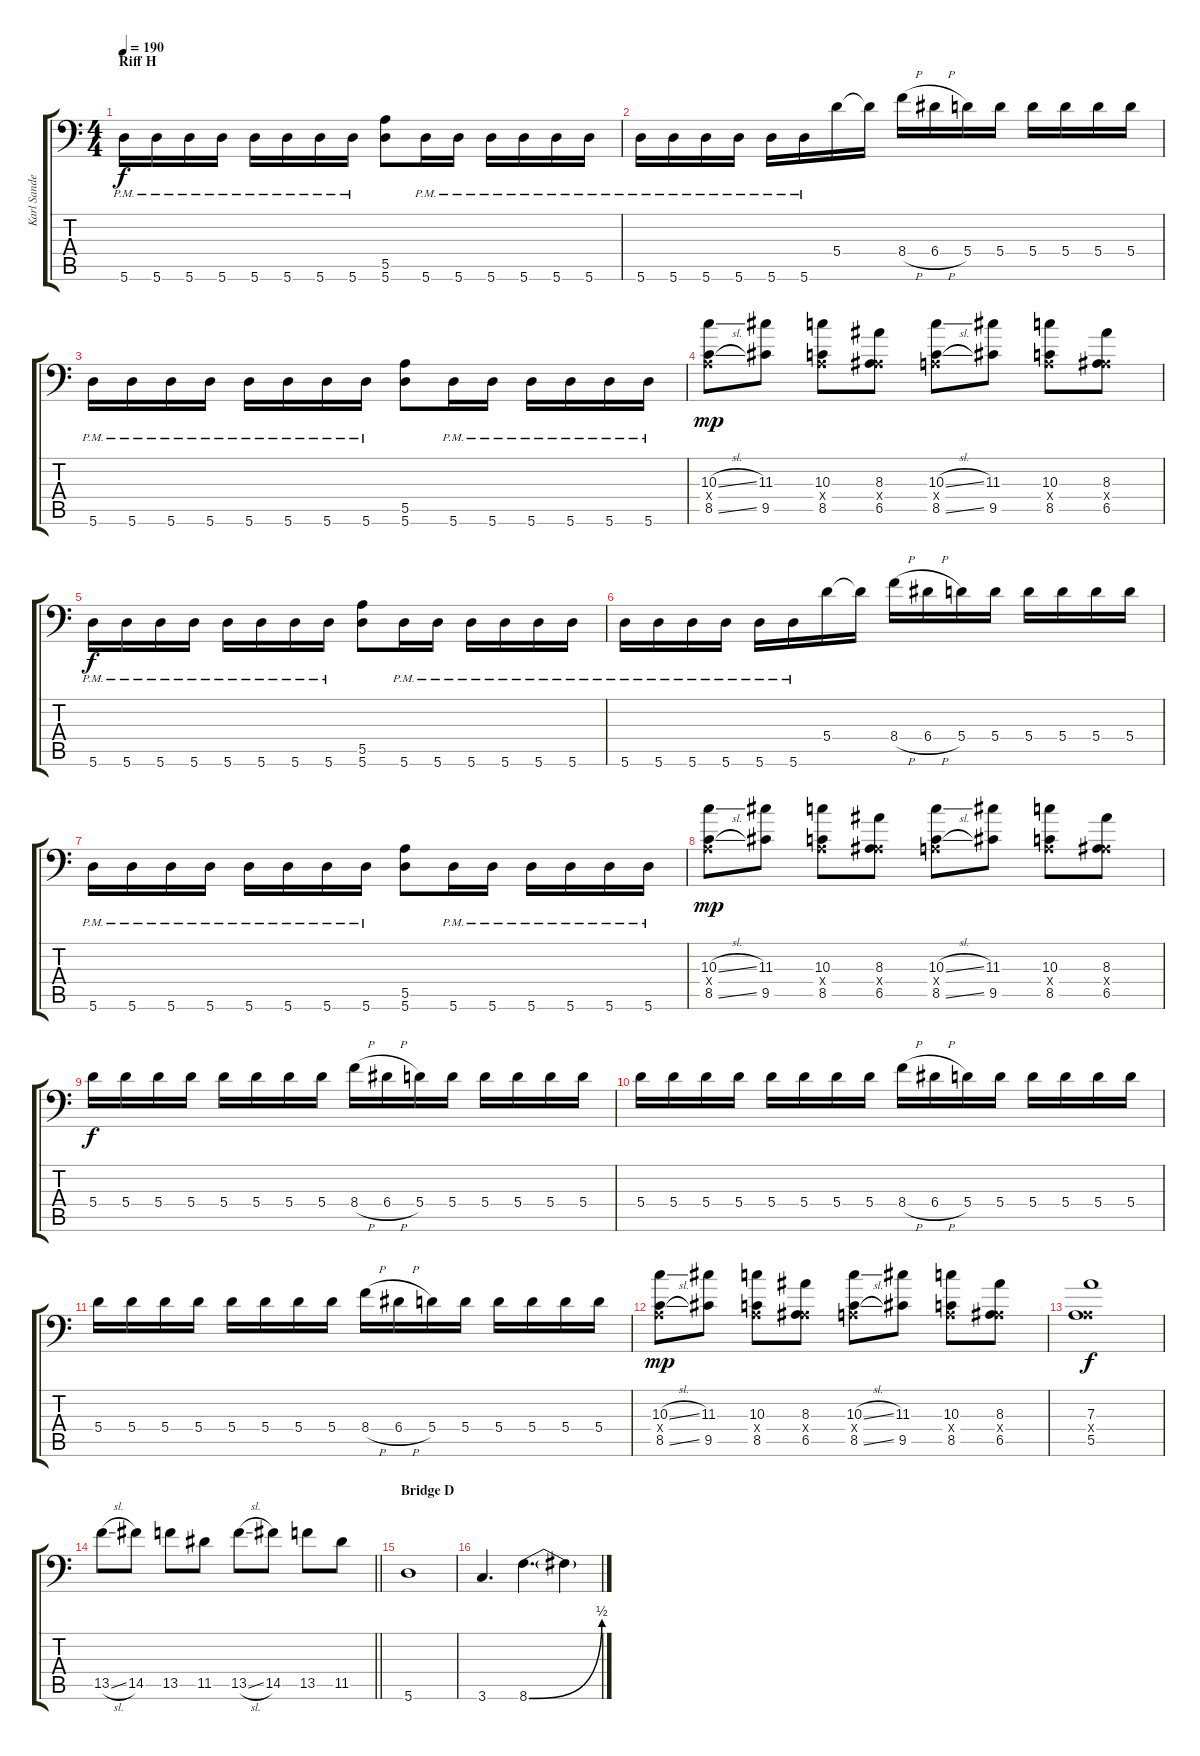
\track ("Karl Sanders " "Karl Sande") {instrument overdrivenguitar}
\staff {score tabs}
\tuning (B3 Gb3 D3 A2 E2 A1) {hide}
\ts (4 4)
\section ("" "Riff H")
\tempo 190
\clef f4
\ks c
5.6{pm}.16{dy f} 5.6{pm}.16 5.6{pm}.16 5.6{pm}.16 5.6{pm}.16 5.6{pm}.16 5.6{pm}.16 5.6{pm}.16 (5.5 5.6).8 5.6{pm}.16 5.6{pm}.16 5.6{pm}.16 5.6{pm}.16 5.6{pm}.16 5.6{pm}.16 |
5.6{pm}.16 5.6{pm}.16 5.6{pm}.16 5.6{pm}.16 5.6{pm}.16 5.6{pm}.16 5.4.16 5.4{t}.16 8.4{h}.16 6.4{h}.16 5.4.16 5.4.16 5.4.16 5.4.16 5.4.16 5.4.16 |
5.6{pm}.16 5.6{pm}.16 5.6{pm}.16 5.6{pm}.16 5.6{pm}.16 5.6{pm}.16 5.6{pm}.16 5.6{pm}.16 (5.5 5.6).8 5.6{pm}.16 5.6{pm}.16 5.6{pm}.16 5.6{pm}.16 5.6{pm}.16 5.6{pm}.16 |
(10.3{sl} 0.4{x} 8.5{sl}).8{dy mp} (11.3 9.5).8 (10.3 0.4{x} 8.5).8 (8.3 0.4{x} 6.5).8 (10.3{sl} 0.4{x} 8.5{sl}).8 (11.3 9.5).8 (10.3 0.4{x} 8.5).8 (8.3 0.4{x} 6.5).8 |
5.6{pm}.16{dy f} 5.6{pm}.16 5.6{pm}.16 5.6{pm}.16 5.6{pm}.16 5.6{pm}.16 5.6{pm}.16 5.6{pm}.16 (5.5 5.6).8 5.6{pm}.16 5.6{pm}.16 5.6{pm}.16 5.6{pm}.16 5.6{pm}.16 5.6{pm}.16 |
5.6{pm}.16 5.6{pm}.16 5.6{pm}.16 5.6{pm}.16 5.6{pm}.16 5.6{pm}.16 5.4.16 5.4{t}.16 8.4{h}.16 6.4{h}.16 5.4.16 5.4.16 5.4.16 5.4.16 5.4.16 5.4.16 |
5.6{pm}.16 5.6{pm}.16 5.6{pm}.16 5.6{pm}.16 5.6{pm}.16 5.6{pm}.16 5.6{pm}.16 5.6{pm}.16 (5.5 5.6).8 5.6{pm}.16 5.6{pm}.16 5.6{pm}.16 5.6{pm}.16 5.6{pm}.16 5.6{pm}.16 |
(10.3{sl} 0.4{x} 8.5{sl}).8{dy mp} (11.3 9.5).8 (10.3 0.4{x} 8.5).8 (8.3 0.4{x} 6.5).8 (10.3{sl} 0.4{x} 8.5{sl}).8 (11.3 9.5).8 (10.3 0.4{x} 8.5).8 (8.3 0.4{x} 6.5).8 |
5.4.16{dy f} 5.4.16 5.4.16 5.4.16 5.4.16 5.4.16 5.4.16 5.4.16 8.4{h}.16 6.4{h}.16 5.4.16 5.4.16 5.4.16 5.4.16 5.4.16 5.4.16 |
5.4.16 5.4.16 5.4.16 5.4.16 5.4.16 5.4.16 5.4.16 5.4.16 8.4{h}.16 6.4{h}.16 5.4.16 5.4.16 5.4.16 5.4.16 5.4.16 5.4.16 |
5.4.16 5.4.16 5.4.16 5.4.16 5.4.16 5.4.16 5.4.16 5.4.16 8.4{h}.16 6.4{h}.16 5.4.16 5.4.16 5.4.16 5.4.16 5.4.16 5.4.16 |
(10.3{sl} 0.4{x} 8.5{sl}).8{dy mp} (11.3 9.5).8 (10.3 0.4{x} 8.5).8 (8.3 0.4{x} 6.5).8 (10.3{sl} 0.4{x} 8.5{sl}).8 (11.3 9.5).8 (10.3 0.4{x} 8.5).8 (8.3 0.4{x} 6.5).8 |
(7.3 0.4{x} 5.5).1{dy f} |
\barLineRight lightlight
13.5{sl}.8 14.5.8 13.5.8 11.5.8 13.5{sl}.8 14.5.8 13.5.8 11.5.8 |
\section ("" "Bridge D")
5.6.1 |
3.6.4{d} 8.6{be (bend 0 0 60 2)}.4{d} 8.6{t}.4
